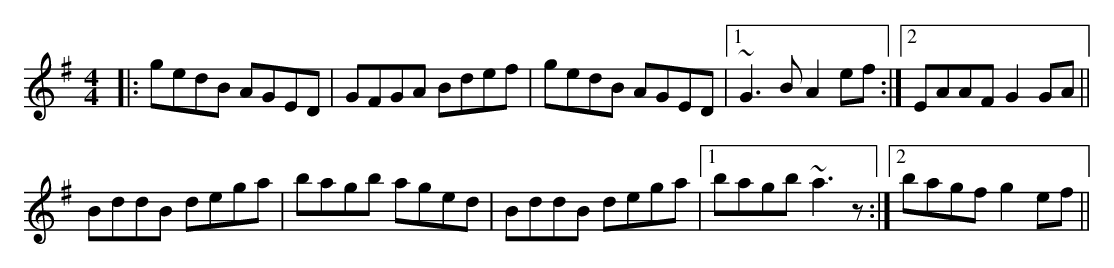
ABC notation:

X:1
M:4/4
K:G
|:gedB AGED|GFGA Bdef|gedB AGED|1 ~G3B A2ef:|2 EAAF G2GA||
BddB dega|bagb aged|BddB dega|1 bagb ~a3 z:|2 bagf g2ef||
